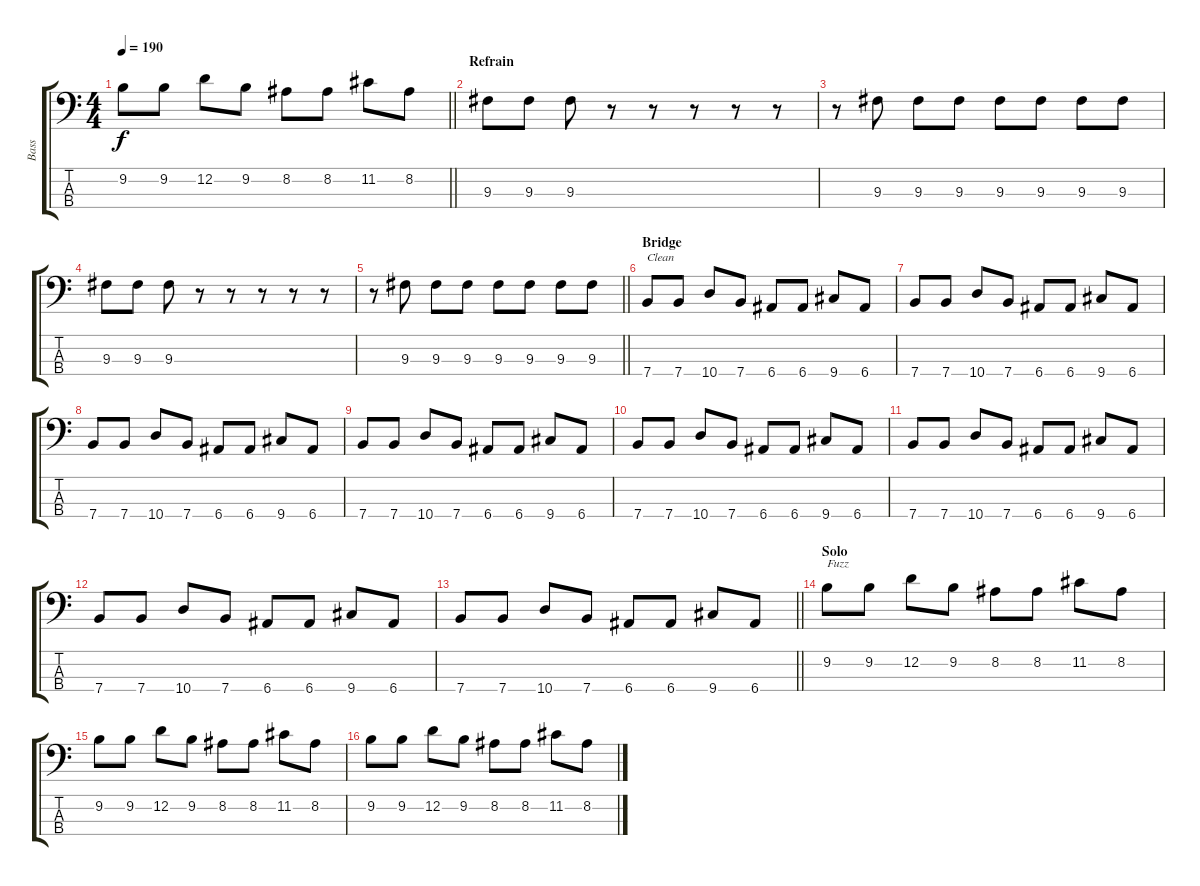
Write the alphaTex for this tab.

\track ("Bass" "Bass") {instrument electricbassfinger}
\staff {score tabs}
\tuning (G2 D2 A1 E1) {hide}
\ts (4 4)
\tempo 190
\clef f4
\barLineRight lightlight
\ks c
9.2.8{dy f} 9.2.8 12.2.8 9.2.8 8.2.8 8.2.8 11.2.8 8.2.8 |
\section ("" "Refrain")
9.3.8 9.3.8 9.3.8 r.8 r.8 r.8 r.8 r.8 |
r.8 9.3.8 9.3.8 9.3.8 9.3.8 9.3.8 9.3.8 9.3.8 |
9.3.8 9.3.8 9.3.8 r.8 r.8 r.8 r.8 r.8 |
\barLineRight lightlight
r.8 9.3.8 9.3.8 9.3.8 9.3.8 9.3.8 9.3.8 9.3.8 |
\section ("" "Bridge")
7.4.8{txt "Clean" instrument electricbassfinger} 7.4.8 10.4.8 7.4.8 6.4.8 6.4.8 9.4.8 6.4.8 |
7.4.8 7.4.8 10.4.8 7.4.8 6.4.8 6.4.8 9.4.8 6.4.8 |
7.4.8 7.4.8 10.4.8 7.4.8 6.4.8 6.4.8 9.4.8 6.4.8 |
7.4.8 7.4.8 10.4.8 7.4.8 6.4.8 6.4.8 9.4.8 6.4.8 |
7.4.8 7.4.8 10.4.8 7.4.8 6.4.8 6.4.8 9.4.8 6.4.8 |
7.4.8 7.4.8 10.4.8 7.4.8 6.4.8 6.4.8 9.4.8 6.4.8 |
7.4.8 7.4.8 10.4.8 7.4.8 6.4.8 6.4.8 9.4.8 6.4.8 |
\barLineRight lightlight
7.4.8 7.4.8 10.4.8 7.4.8 6.4.8 6.4.8 9.4.8 6.4.8 |
\section ("" "Solo")
9.2.8{txt "Fuzz" instrument electricbassfinger} 9.2.8 12.2.8 9.2.8 8.2.8 8.2.8 11.2.8 8.2.8 |
9.2.8 9.2.8 12.2.8 9.2.8 8.2.8 8.2.8 11.2.8 8.2.8 |
9.2.8 9.2.8 12.2.8 9.2.8 8.2.8 8.2.8 11.2.8 8.2.8
